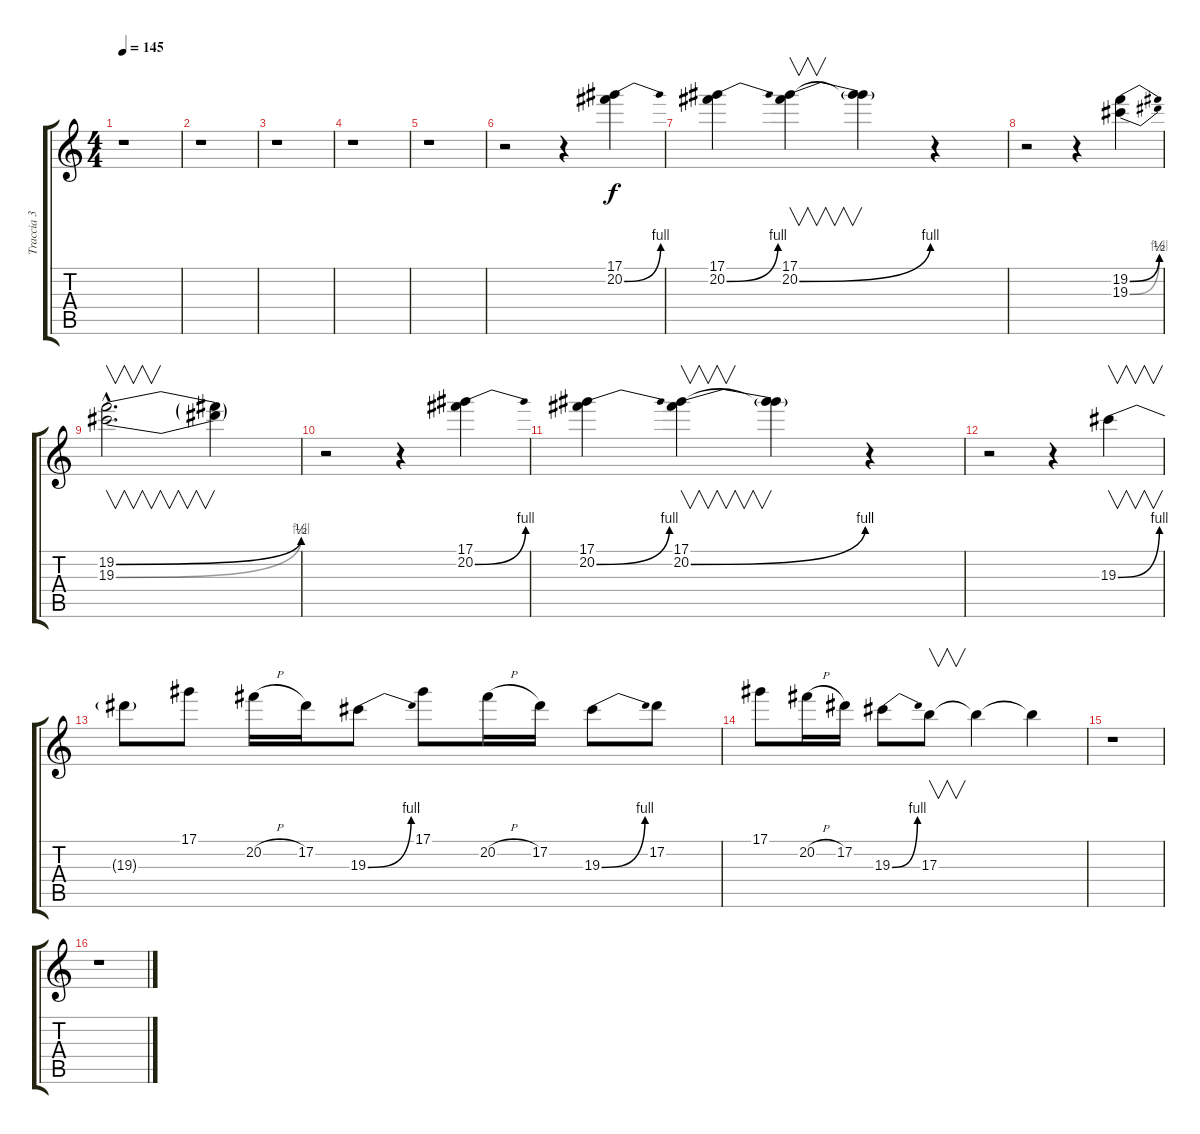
\track ("Traccia 3" "Traccia 3") {instrument distortionguitar}
\staff {score tabs}
\tuning (Eb4 Bb3 Gb3 Db3 Ab2 Eb2) {hide}
\ts (4 4)
\tempo 145
\clef g2
\ks c
r.1{dy f} |
r.1 |
r.1 |
r.1 |
r.1 |
r.2 r.4 (17.1 20.2{be (bend 0 0 60 4)}).4 |
(17.1 20.2{be (bend 0 0 60 4)}).4 (17.1 20.2{be (bend 0 0 60 4)}).4{v} (17.1{t} 20.2{t}).4 r.4 |
r.2 r.4 (19.2{be (bend 0 0 60 2)} 19.3{be (bend 0 0 60 4)}).4 |
(19.2{be (bend 0 0 60 2) hac} 19.3{be (bend 0 0 60 4) hac}).2{v d} (19.2{t} 19.3{t}).4 |
r.2 r.4 (17.1 20.2{be (bend 0 0 60 4)}).4 |
(17.1 20.2{be (bend 0 0 60 4)}).4 (17.1 20.2{be (bend 0 0 60 4)}).4{v} (17.1{t} 20.2{t}).4 r.4 |
r.2 r.4 19.3{be (bend 0 0 60 4)}.4{v} |
19.3{t}.8 17.1.8 20.2{h}.16 17.2.16 19.3{be (bend 0 0 60 4)}.8 17.1.8 20.2{h}.16 17.2.16 19.3{be (bend 0 0 60 4)}.8 17.2.8 |
17.1.8 20.2{h}.16 17.2.16 19.3{be (bend 0 0 60 4)}.8 17.3.8{v} 17.3{t}.4 17.3{t}.4 |
r.1 |
r.1
